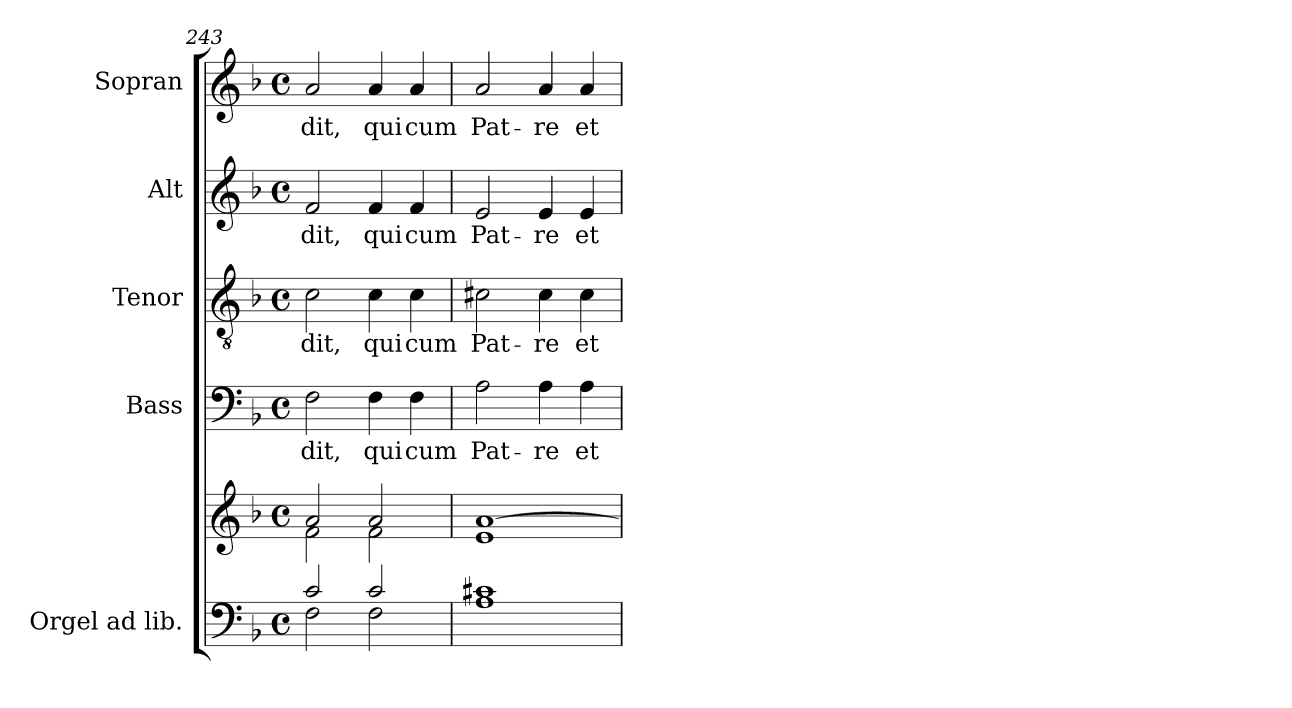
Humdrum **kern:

**kern	**kern	**kern	**text	**kern	**text	**kern	**text	**kern	**text
*part5	*part5	*part4	*part4	*part3	*part3	*part2	*part2	*part1	*part1
*staff6	*staff5	*staff4	*staff4	*staff3	*staff3	*staff2	*staff2	*staff1	*staff1
*I"Orgel ad lib.	*	*I"Bass	*	*I"Tenor	*	*I"Alt	*	*I"Sopran	*
*	*	*I'B.	*	*I'T.	*	*I'A.	*	*I'S.	*
*clefF4	*clefG2	*clefF4	*	*clefGv2	*	*clefG2	*	*clefG2	*
*k[b-]	*k[b-]	*k[b-]	*	*k[b-]	*	*k[b-]	*	*k[b-]	*
*F:	*F:	*F:	*	*F:	*	*F:	*	*F:	*
*M4/4	*M4/4	*M4/4	*	*M4/4	*	*M4/4	*	*M4/4	*
*met(c)	*met(c)	*met(c)	*	*met(c)	*	*met(c)	*	*met(c)	*
=243	=243	=243	=243	=243	=243	=243	=243	=243	=243
*^	*^	*	*	*	*	*	*	*	*
!	!	!	!	!	!LO:LY:b	!	!LO:LY:b	!	!LO:LY:b	!	!LO:LY:b
2c/	2F\	2a/	2f\	2F\	-dit,	2c\	-dit,	2f/	-dit,	2a/	-dit,
!	!	!	!	!	!LO:LY:b	!	!LO:LY:b	!	!LO:LY:b	!	!LO:LY:b
2c/	2F\	2a/	2f\	4F\	qui	4c\	qui	4f/	qui	4a/	qui
!	!	!	!	!	!LO:LY:b	!	!LO:LY:b	!	!LO:LY:b	!	!LO:LY:b
.	.	.	.	4F\	cum	4c\	cum	4f/	cum	4a/	cum
=244	=244	=244	=244	=244	=244	=244	=244	=244	=244	=244	=244
!	!	!	!	!	!LO:LY:b	!	!LO:LY:b	!	!LO:LY:b	!	!LO:LY:b
1c#X	1A	[>1a	1e	2A\	Pat-	2c#X\	Pat-	2e/	Pat-	2a/	Pat-
!	!	!	!	!	!LO:LY:b	!	!LO:LY:b	!	!LO:LY:b	!	!LO:LY:b
.	.	.	.	4A\	-re	4c#\	-re	4e/	-re	4a/	-re
!	!	!	!	!	!LO:LY:b	!	!LO:LY:b	!	!LO:LY:b	!	!LO:LY:b
.	.	.	.	4A\	et	4c#\	et	4e/	et	4a/	et
*v	*v	*	*	*	*	*	*	*	*	*	*
*	*v	*v	*	*	*	*	*	*	*	*
=	=	=	=	=	=	=	=	=	=
*-	*-	*-	*-	*-	*-	*-	*-	*-	*-
